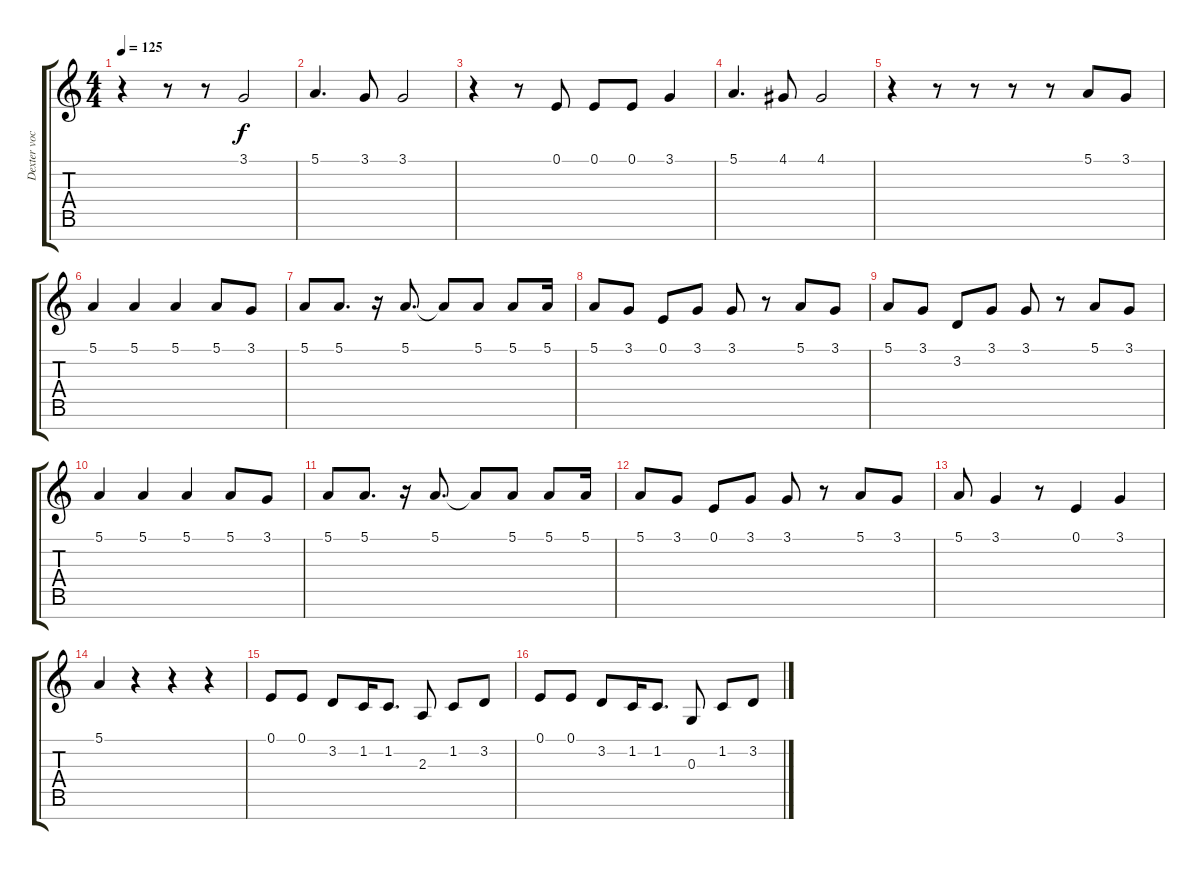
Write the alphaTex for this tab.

\track ("Dexter vocal" "Dexter voc") {instrument oboe}
\staff {score tabs}
\tuning (E4 B3 G3 D3 A2 E2 B1) {hide}
\ts (4 4)
\tempo 125
\clef g2
\ks c
r.4{dy f} r.8 r.8 3.1.2 |
5.1.4{d} 3.1.8 3.1.2 |
r.4 r.8 0.1.8 0.1.8 0.1.8 3.1.4 |
5.1.4{d} 4.1.8 4.1.2 |
r.4 r.8 r.8 r.8 r.8 5.1.8 3.1.8 |
5.1.4 5.1.4 5.1.4 5.1.8 3.1.8 |
5.1.8 5.1.8{d} r.16 5.1.8{d} 5.1{t}.8 5.1.8 5.1.8 5.1.16 |
5.1.8 3.1.8 0.1.8 3.1.8 3.1.8 r.8 5.1.8 3.1.8 |
5.1.8 3.1.8 3.2.8 3.1.8 3.1.8 r.8 5.1.8 3.1.8 |
5.1.4 5.1.4 5.1.4 5.1.8 3.1.8 |
5.1.8 5.1.8{d} r.16 5.1.8{d} 5.1{t}.8 5.1.8 5.1.8 5.1.16 |
5.1.8 3.1.8 0.1.8 3.1.8 3.1.8 r.8 5.1.8 3.1.8 |
5.1.8 3.1.4 r.8 0.1.4 3.1.4 |
5.1.4 r.4 r.4 r.4 |
0.1.8 0.1.8 3.2.8 1.2.16 1.2.8{d} 2.3.8 1.2.8 3.2.8 |
0.1.8 0.1.8 3.2.8 1.2.16 1.2.8{d} 0.3.8 1.2.8 3.2.8
